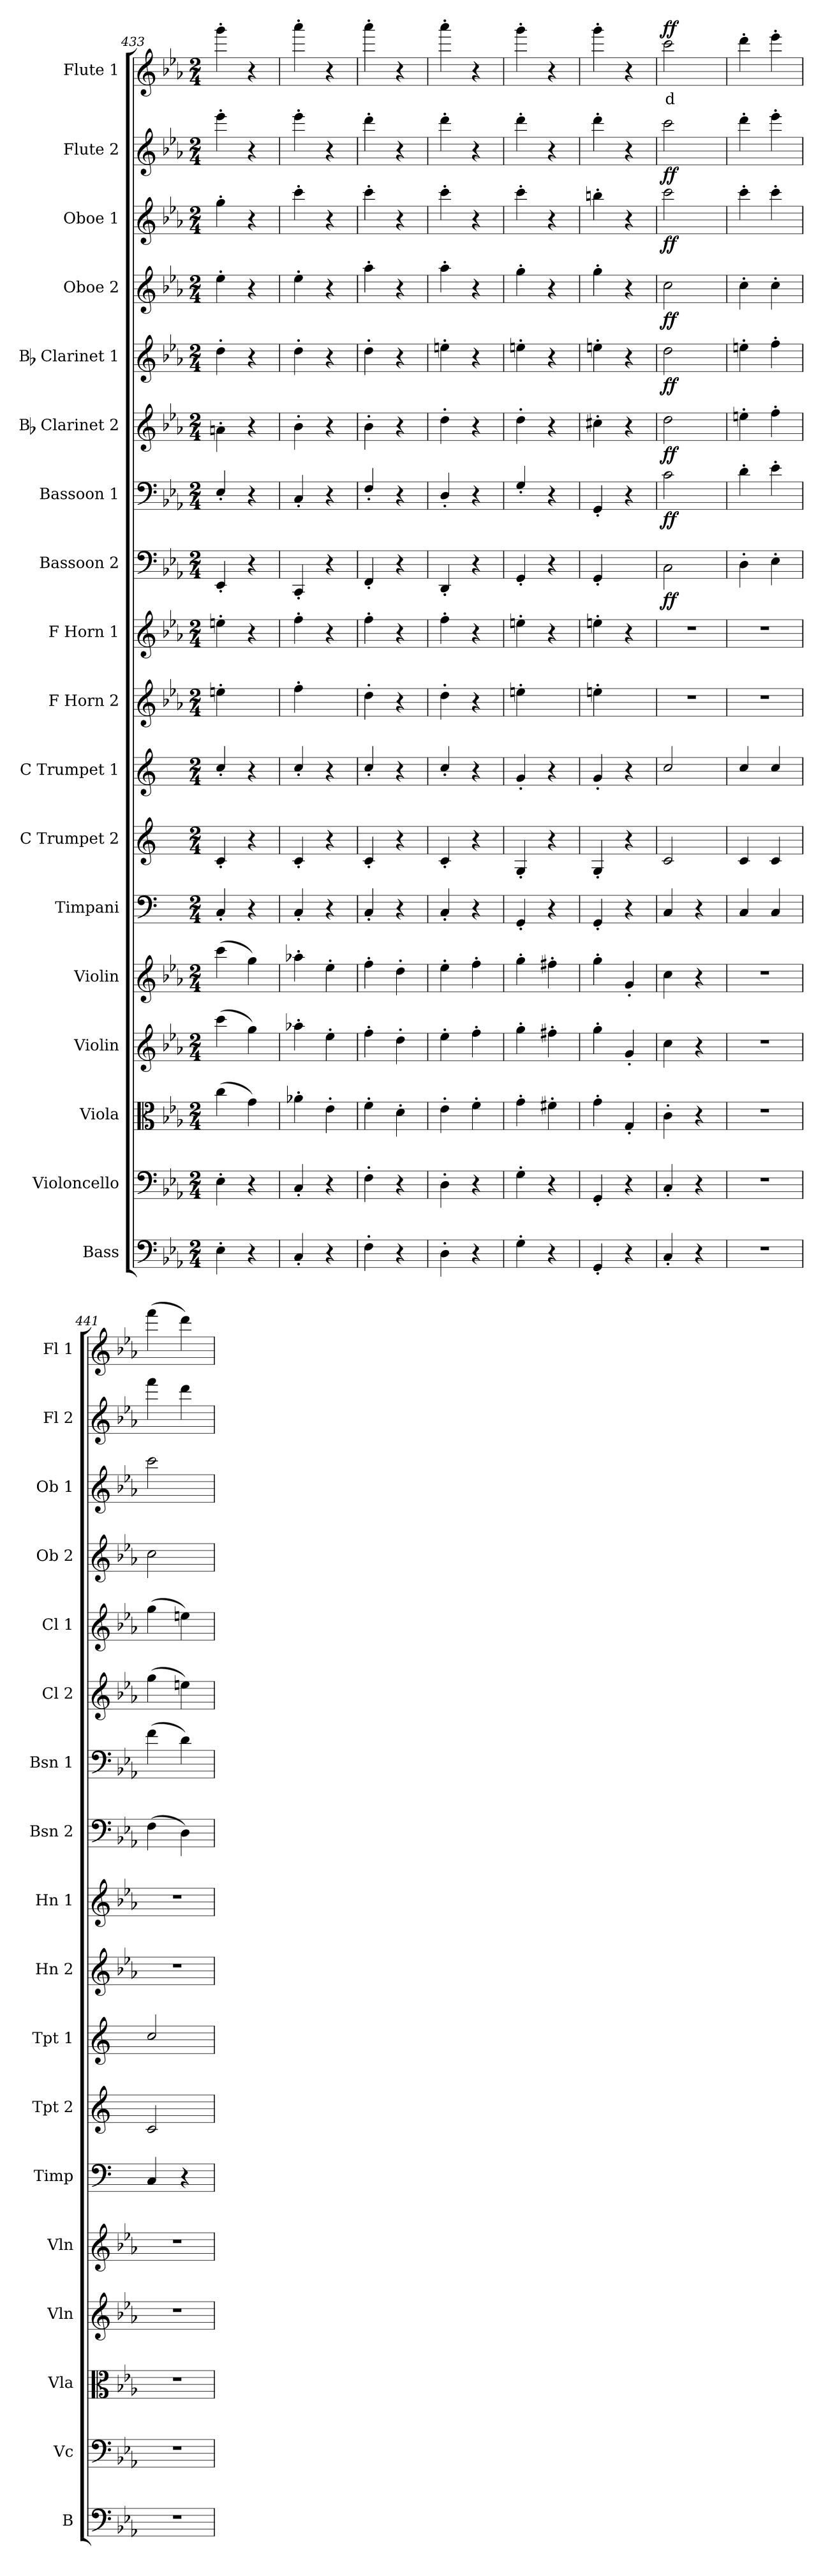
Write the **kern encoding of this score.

**kern	**kern	**kern	**kern	**kern	**kern	**kern	**kern	**kern	**kern	**kern	**dynam	**kern	**dynam	**kern	**dynam	**kern	**dynam	**kern	**dynam	**kern	**dynam	**kern	**dynam	**kern	**text	**dynam
*part18	*part17	*part16	*part15	*part14	*part13	*part12	*part11	*part10	*part9	*part8	*part8	*part7	*part7	*part6	*part6	*part5	*part5	*part4	*part4	*part3	*part3	*part2	*part2	*part1	*part1	*part1
*staff18	*staff17	*staff16	*staff15	*staff14	*staff13	*staff12	*staff11	*staff10	*staff9	*staff8	*staff8	*staff7	*staff7	*staff6	*staff6	*staff5	*staff5	*staff4	*staff4	*staff3	*staff3	*staff2	*staff2	*staff1	*staff1	*staff1
*I"Bass	*I"Violoncello	*I"Viola	*I"Violin	*I"Violin	*I"Timpani	*I"C Trumpet 2	*I"C Trumpet 1	*I"F Horn 2	*I"F Horn 1	*I"Bassoon 2	*	*I"Bassoon 1	*	*I"Bb Clarinet 2	*	*I"Bb Clarinet 1	*	*I"Oboe 2	*	*I"Oboe 1	*	*I"Flute 2	*	*I"Flute 1	*	*
*I'B	*I'Vc	*I'Vla	*I'Vln	*I'Vln	*I'Timp	*I'Tpt 2	*I'Tpt 1	*I'Hn 2	*I'Hn 1	*I'Bsn 2	*	*I'Bsn 1	*	*I'Cl 2	*	*I'Cl 1	*	*I'Ob 2	*	*I'Ob 1	*	*I'Fl 2	*	*I'Fl 1	*	*
*clefF4	*clefF4	*clefC3	*clefG2	*clefG2	*clefF4	*clefG2	*clefG2	*clefG2	*clefG2	*clefF4	*	*clefF4	*	*clefG2	*	*clefG2	*	*clefG2	*	*clefG2	*	*clefG2	*	*clefG2	*	*
*ITrd7c12	*	*	*	*	*	*	*	*ITrd4c7	*ITrd4c7	*	*	*	*	*ITrd1c2	*	*ITrd1c2	*	*	*	*	*	*	*	*	*	*
*k[b-e-a-]	*k[b-e-a-]	*k[b-e-a-]	*k[b-e-a-]	*k[b-e-a-]	*k[]	*k[]	*k[]	*k[b-e-a-d-]	*k[b-e-a-d-]	*k[b-e-a-]	*	*k[b-e-a-]	*	*k[b-e-a-d-g-]	*	*k[b-e-a-d-g-]	*	*k[b-e-a-]	*	*k[b-e-a-]	*	*k[b-e-a-]	*	*k[b-e-a-]	*	*
*M2/4	*M2/4	*M2/4	*M2/4	*M2/4	*M2/4	*M2/4	*M2/4	*M2/4	*M2/4	*M2/4	*	*M2/4	*	*M2/4	*	*M2/4	*	*M2/4	*	*M2/4	*	*M2/4	*	*M2/4	*	*
=433	=433	=433	=433	=433	=433	=433	=433	=433	=433	=433	=433	=433	=433	=433	=433	=433	=433	=433	=433	=433	=433	=433	=433	=433	=433	=433
4EE-'	4E-'	(4cc	(4ccc	(4ccc	4C'	4c'/	4cc'/	4a'	4an'	4EE-'/	.	4E-'/	.	4gn'\	.	4cc'\	.	4ee-'\	.	4gg'\	.	4eee-'\	.	4ggg'\	.	.
4r	4r	4g)	4gg)	4gg)	4r	4r	4r	4ryy	4r	4r	.	4r	.	4r	.	4r	.	4r	.	4r	.	4r	.	4r	.	.
=434	=434	=434	=434	=434	=434	=434	=434	=434	=434	=434	=434	=434	=434	=434	=434	=434	=434	=434	=434	=434	=434	=434	=434	=434	=434	=434
4CC'	4C'	4a-X'	4aa-X'	4aa-X'	4C'	4c'/	4cc'/	4b-'	4b-'	4CC'/	.	4C'/	.	4a-'\	.	4cc'\	.	4ee-'\	.	4ccc'\	.	4eee-'\	.	4aaa-'\	.	.
4r	4r	4e-'	4ee-'	4ee-'	4r	4r	4r	4ryy	4r	4r	.	4r	.	4r	.	4r	.	4r	.	4r	.	4r	.	4r	.	.
=435	=435	=435	=435	=435	=435	=435	=435	=435	=435	=435	=435	=435	=435	=435	=435	=435	=435	=435	=435	=435	=435	=435	=435	=435	=435	=435
4FF'	4F'	4f'	4ff'	4ff'	4C'	4c'/	4cc'/	4g'\	4b-'\	4FF'/	.	4F'/	.	4a-'\	.	4cc'\	.	4aa-'\	.	4ccc'\	.	4ddd'\	.	4aaa-'\	.	.
4r	4r	4d'	4dd'	4dd'	4r	4r	4r	4r	4r	4r	.	4r	.	4r	.	4r	.	4r	.	4r	.	4r	.	4r	.	.
=436	=436	=436	=436	=436	=436	=436	=436	=436	=436	=436	=436	=436	=436	=436	=436	=436	=436	=436	=436	=436	=436	=436	=436	=436	=436	=436
4DD'	4D'	4e-'	4ee-'	4ee-'	4C'	4c'/	4cc'/	4g'\	4b-'\	4DD'/	.	4D'/	.	4cc'\	.	4ddn'\	.	4aa-'\	.	4ccc'\	.	4ddd'\	.	4aaa-'\	.	.
4r	4r	4f'	4ff'	4ff'	4r	4r	4r	4r	4r	4r	.	4r	.	4r	.	4r	.	4r	.	4r	.	4r	.	4r	.	.
=437	=437	=437	=437	=437	=437	=437	=437	=437	=437	=437	=437	=437	=437	=437	=437	=437	=437	=437	=437	=437	=437	=437	=437	=437	=437	=437
4GG'	4G'	4g'	4gg'	4gg'	4GG'	4G'/	4g'/	4a'	4an'	4GG'/	.	4G'/	.	4cc'\	.	4ddn'\	.	4gg'\	.	4ccc'\	.	4ddd'\	.	4ggg'\	.	.
4r	4r	4f#X'	4ff#X'	4ff#X'	4r	4r	4r	4ryy	4r	4r	.	4r	.	4r	.	4r	.	4r	.	4r	.	4r	.	4r	.	.
=438	=438	=438	=438	=438	=438	=438	=438	=438	=438	=438	=438	=438	=438	=438	=438	=438	=438	=438	=438	=438	=438	=438	=438	=438	=438	=438
4GGG'	4GG'	4g'	4gg'	4gg'	4GG'	4G'/	4g'/	4a'	4an'	4GG'	.	4GG'	.	4bn'\	.	4ddn'\	.	4gg'\	.	4bbn'\	.	4ddd'\	.	4ggg'\	.	.
4r	4r	4G'	4g'	4g'	4r	4r	4r	4ryy	4r	4ryy	.	4r	.	4r	.	4r	.	4r	.	4r	.	4r	.	4r	.	.
=439	=439	=439	=439	=439	=439	=439	=439	=439	=439	=439	=439	=439	=439	=439	=439	=439	=439	=439	=439	=439	=439	=439	=439	=439	=439	=439
!	!	!	!	!	!	!	!	!	!	!	!LO:DY:b	!	!LO:DY:b	!	!LO:DY:b	!	!LO:DY:b	!	!LO:DY:b	!	!LO:DY:b	!	!LO:DY:b	!	!LO:LY:b	!LO:DY:b
4CC'	4C'	4c'	4cc	4cc	4C	2c/	2cc/	2r	2r	2C\	ff	2c\	ff	2cc	ff	2cc	ff	2cc\	ff	2ccc\	ff	2ccc	ff	2ccc	d	ff
4r	4r	4r	4r	4r	4r	.	.	.	.	.	.	.	.	.	.	.	.	.	.	.	.	.	.	.	.	.
=440	=440	=440	=440	=440	=440	=440	=440	=440	=440	=440	=440	=440	=440	=440	=440	=440	=440	=440	=440	=440	=440	=440	=440	=440	=440	=440
2r	2r	2r	2r	2r	4C	4c/	4cc/	2r	2r	4D'\	.	4d'\	.	4dd'	.	4ddn'	.	4cc'\	.	4ccc'\	.	4ddd'	.	4ddd'	.	.
.	.	.	.	.	4C	4c/	4cc/	.	.	4E-'\	.	4e-'\	.	4ee-'	.	4ee-'	.	4cc'\	.	4ccc'\	.	4eee-'	.	4eee-'	.	.
=441	=441	=441	=441	=441	=441	=441	=441	=441	=441	=441	=441	=441	=441	=441	=441	=441	=441	=441	=441	=441	=441	=441	=441	=441	=441	=441
2r	2r	2r	2r	2r	4C	2c/	2cc/	2r	2r	(4F\	.	(4f\	.	(4ff	.	(4ff	.	2cc\	.	2ccc\	.	4fff	.	(4fff	.	.
.	.	.	.	.	4r	.	.	.	.	4D\)	.	4d\)	.	4dd)	.	4ddn)	.	.	.	.	.	4ddd	.	4ddd)	.	.
=	=	=	=	=	=	=	=	=	=	=	=	=	=	=	=	=	=	=	=	=	=	=	=	=	=	=
*-	*-	*-	*-	*-	*-	*-	*-	*-	*-	*-	*-	*-	*-	*-	*-	*-	*-	*-	*-	*-	*-	*-	*-	*-	*-	*-
